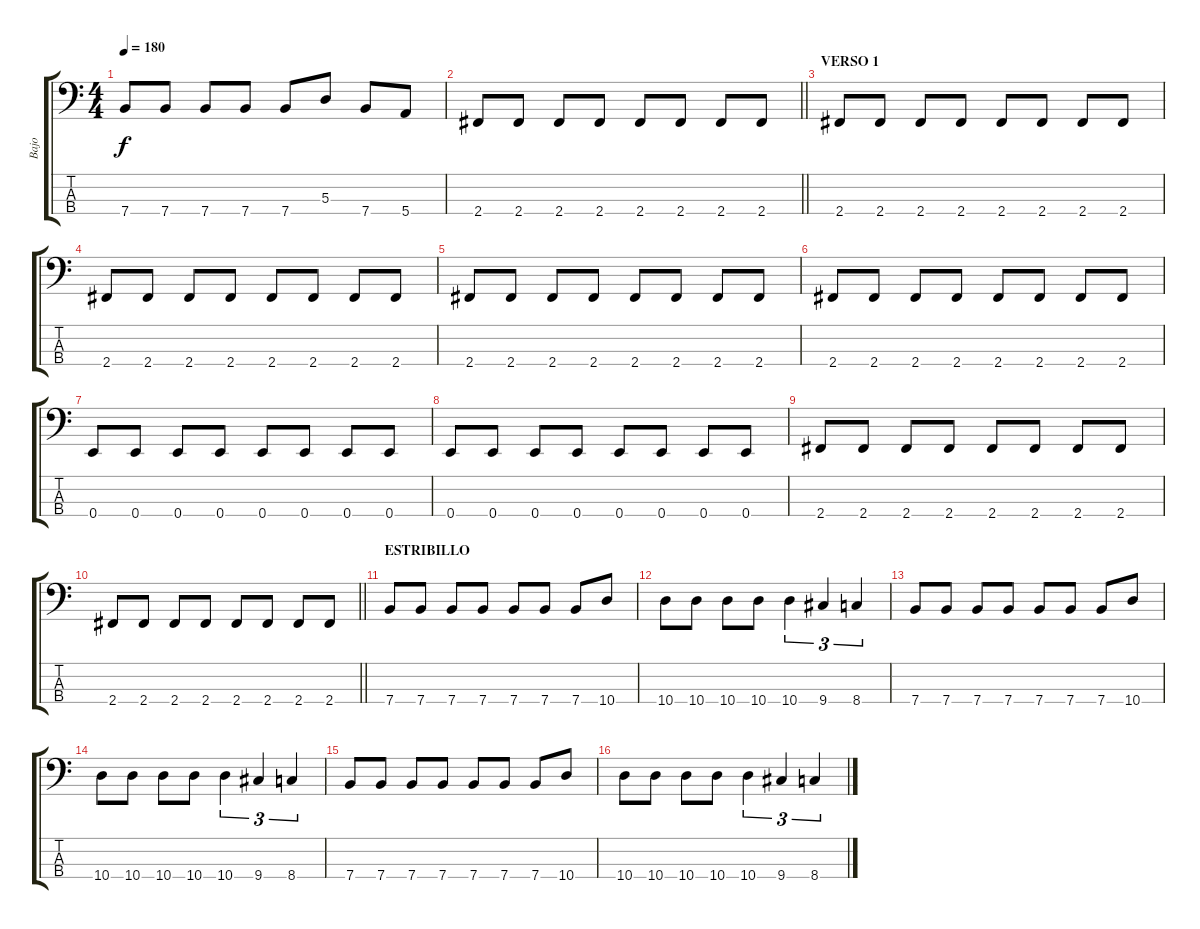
\track ("Bajo" "Bajo") {instrument electricbasspick}
\staff {score tabs}
\tuning (G2 D2 A1 E1) {hide}
\ts (4 4)
\tempo 180
\clef f4
\ks c
7.4.8{dy f} 7.4.8 7.4.8 7.4.8 7.4.8 5.3.8 7.4.8 5.4.8 |
\barLineRight lightlight
2.4.8 2.4.8 2.4.8 2.4.8 2.4.8 2.4.8 2.4.8 2.4.8 |
\section ("" "VERSO 1")
2.4.8 2.4.8 2.4.8 2.4.8 2.4.8 2.4.8 2.4.8 2.4.8 |
2.4.8 2.4.8 2.4.8 2.4.8 2.4.8 2.4.8 2.4.8 2.4.8 |
2.4.8 2.4.8 2.4.8 2.4.8 2.4.8 2.4.8 2.4.8 2.4.8 |
2.4.8 2.4.8 2.4.8 2.4.8 2.4.8 2.4.8 2.4.8 2.4.8 |
0.4.8 0.4.8 0.4.8 0.4.8 0.4.8 0.4.8 0.4.8 0.4.8 |
0.4.8 0.4.8 0.4.8 0.4.8 0.4.8 0.4.8 0.4.8 0.4.8 |
2.4.8 2.4.8 2.4.8 2.4.8 2.4.8 2.4.8 2.4.8 2.4.8 |
\barLineRight lightlight
2.4.8 2.4.8 2.4.8 2.4.8 2.4.8 2.4.8 2.4.8 2.4.8 |
\section ("" "ESTRIBILLO")
7.4.8 7.4.8 7.4.8 7.4.8 7.4.8 7.4.8 7.4.8 10.4.8 |
10.4.8 10.4.8 10.4.8 10.4.8 10.4.4{tu (3 2)} 9.4.4{tu (3 2)} 8.4.4{tu (3 2)} |
7.4.8 7.4.8 7.4.8 7.4.8 7.4.8 7.4.8 7.4.8 10.4.8 |
10.4.8 10.4.8 10.4.8 10.4.8 10.4.4{tu (3 2)} 9.4.4{tu (3 2)} 8.4.4{tu (3 2)} |
7.4.8 7.4.8 7.4.8 7.4.8 7.4.8 7.4.8 7.4.8 10.4.8 |
10.4.8 10.4.8 10.4.8 10.4.8 10.4.4{tu (3 2)} 9.4.4{tu (3 2)} 8.4.4{tu (3 2)}
